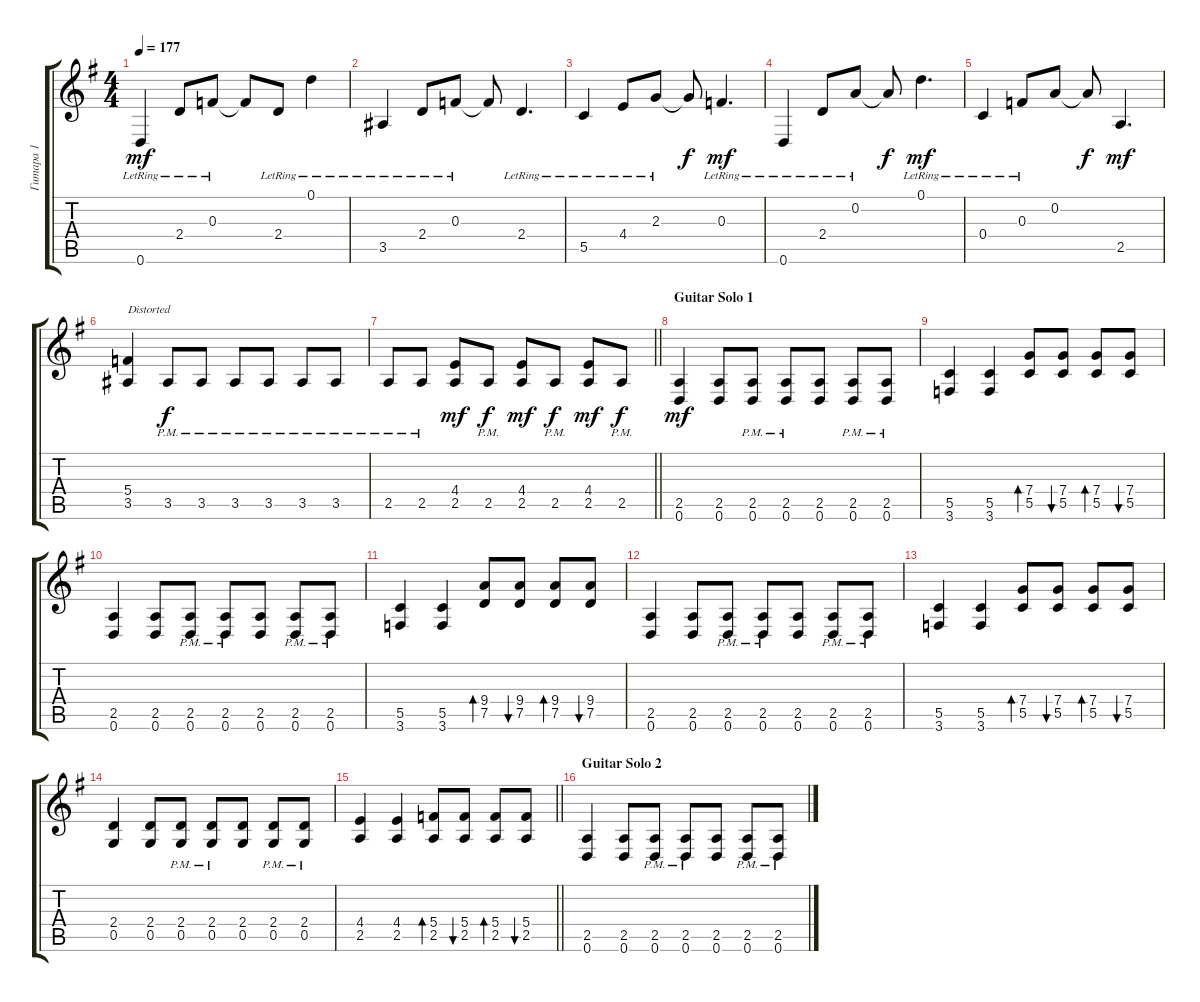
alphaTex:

\track ("Гитара 1" "Гитара 1") {instrument distortionguitar}
\staff {score tabs}
\tuning (D4 A3 F3 C3 G2 D2) {hide}
\ts (4 4)
\tempo 177
\clef g2
\ks eminor
0.6{lr}.4{dy mf} 2.4{lr}.8 0.3{lr}.8 0.3{t}.8 2.4{lr}.8 0.1{lr}.4 |
3.5{lr}.4 2.4{lr}.8 0.3{lr}.8 0.3{t}.8 2.4{lr}.4{d} |
5.5{lr}.4 4.4{lr}.8 2.3{lr}.8 2.3{t}.8{dy f} 0.3{lr}.4{d dy mf} |
0.6{lr}.4 2.4{lr}.8 0.2{lr}.8 0.2{t}.8{dy f} 0.1{lr}.4{d dy mf} |
0.4{lr}.4 0.3{lr}.8 0.2.8 0.2{t}.8{dy f} 2.5.4{d dy mf} |
(5.4 3.5).4{txt "Distorted" volume 8 instrument distortionguitar} 3.5{pm}.8{dy f} 3.5{pm}.8 3.5{pm}.8 3.5{pm}.8 3.5{pm}.8 3.5{pm}.8 |
\barLineRight lightlight
2.5{pm}.8 2.5{pm}.8 (4.4 2.5).8{dy mf} 2.5{pm}.8{dy f} (4.4 2.5).8{dy mf} 2.5{pm}.8{dy f} (4.4 2.5).8{dy mf} 2.5{pm}.8{dy f} |
\section ("" "Guitar Solo 1")
(2.5 0.6).4{dy mf} (2.5 0.6).8 (2.5{pm} 0.6{pm}).8 (2.5{pm} 0.6{pm}).8 (2.5 0.6).8 (2.5{pm} 0.6{pm}).8 (2.5{pm} 0.6{pm}).8 |
(5.5 3.6).4 (5.5 3.6).4 (7.4 5.5).8{bd 60} (7.4 5.5).8{bu 60} (7.4 5.5).8{bd 60} (7.4 5.5).8{bu 60} |
(2.5 0.6).4 (2.5 0.6).8 (2.5{pm} 0.6{pm}).8 (2.5{pm} 0.6{pm}).8 (2.5 0.6).8 (2.5{pm} 0.6{pm}).8 (2.5{pm} 0.6{pm}).8 |
(5.5 3.6).4 (5.5 3.6).4 (9.4 7.5).8{bd 60} (9.4 7.5).8{bu 60} (9.4 7.5).8{bd 60} (9.4 7.5).8{bu 60} |
(2.5 0.6).4 (2.5 0.6).8 (2.5{pm} 0.6{pm}).8 (2.5{pm} 0.6{pm}).8 (2.5 0.6).8 (2.5{pm} 0.6{pm}).8 (2.5{pm} 0.6{pm}).8 |
(5.5 3.6).4 (5.5 3.6).4 (7.4 5.5).8{bd 60} (7.4 5.5).8{bu 60} (7.4 5.5).8{bd 60} (7.4 5.5).8{bu 60} |
(2.4 0.5).4 (2.4 0.5).8 (2.4{pm} 0.5{pm}).8 (2.4{pm} 0.5{pm}).8 (2.4 0.5).8 (2.4{pm} 0.5{pm}).8 (2.4{pm} 0.5{pm}).8 |
\barLineRight lightlight
(4.4 2.5).4 (4.4 2.5).4 (5.4 2.5).8{bd 60} (5.4 2.5).8{bu 60} (5.4 2.5).8{bd 60} (5.4 2.5).8{bu 60} |
\section ("" "Guitar Solo 2")
(2.5 0.6).4 (2.5 0.6).8 (2.5{pm} 0.6{pm}).8 (2.5{pm} 0.6{pm}).8 (2.5 0.6).8 (2.5{pm} 0.6{pm}).8 (2.5{pm} 0.6{pm}).8
